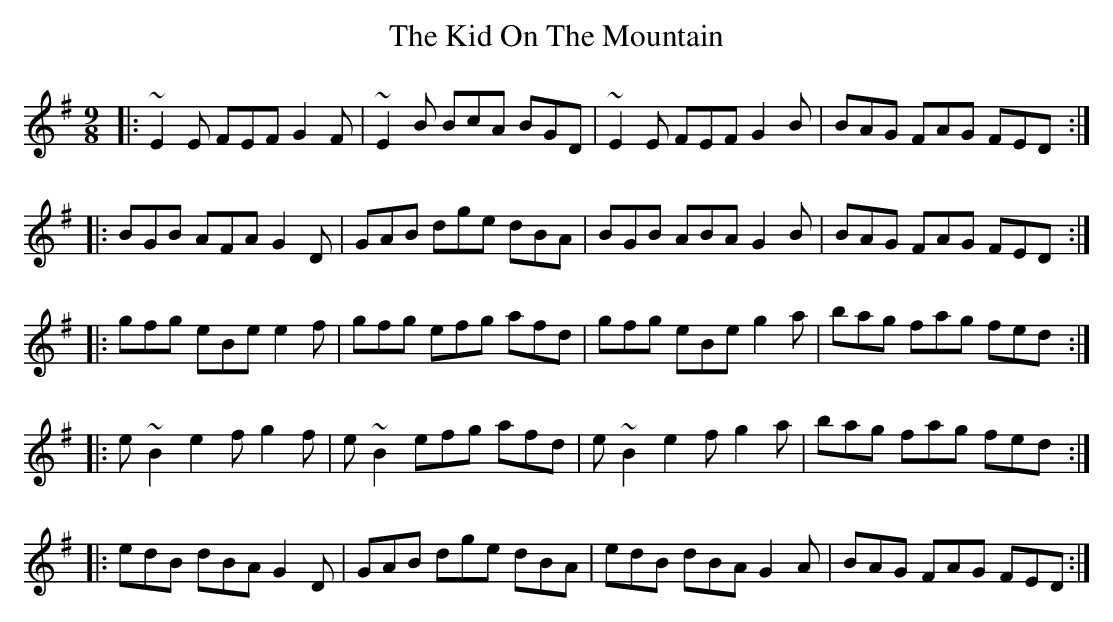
X:1
T: The Kid On The Mountain
M: 9/8
L: 1/8
K: Emin
|:~E2 E FEF G2 F|~E2 B BcA BGD|~E2 E FEF G2 B|BAG FAG FED:|
|:BGB AFA G2 D|GAB dge dBA|BGB ABA G2 B|BAG FAG FED:|
|:gfg eBe e2 f|gfg efg afd|gfg eBe g2 a|bag fag fed:|
|:e~B2 e2f g2 f|e~B2 efg afd|e~B2 e2f g2a|bag fag fed:|
|:edB dBA G2D|GAB dge dBA|edB dBA G2A|BAG FAG FED:|
